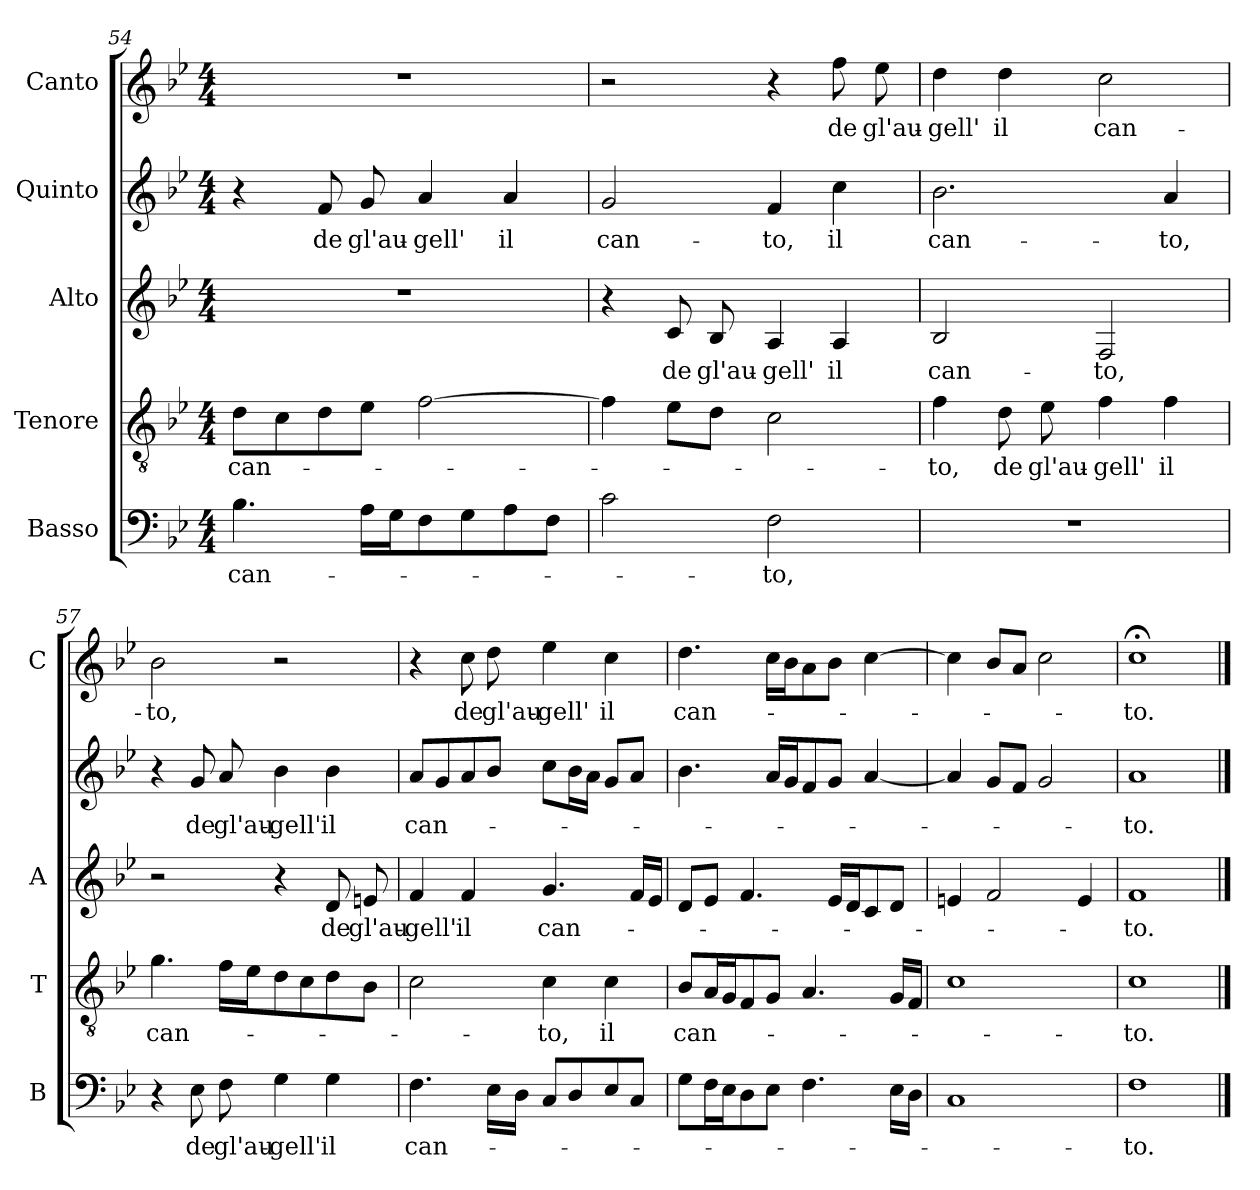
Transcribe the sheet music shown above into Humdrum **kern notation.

**kern	**text	**kern	**text	**kern	**text	**kern	**text	**kern	**text
*part5	*part5	*part4	*part4	*part3	*part3	*part2	*part2	*part1	*part1
*staff5	*staff5	*staff4	*staff4	*staff3	*staff3	*staff2	*staff2	*staff1	*staff1
*I"Basso	*	*I"Tenore	*	*I"Alto	*	*I"Quinto	*	*I"Canto	*
*I'B	*	*I'T	*	*I'A	*	*	*	*I'C	*
*clefF4	*	*clefGv2	*	*clefG2	*	*clefG2	*	*clefG2	*
*k[b-e-]	*	*k[b-e-]	*	*k[b-e-]	*	*k[b-e-]	*	*k[b-e-]	*
*B-:	*	*B-:	*	*B-:	*	*B-:	*	*B-:	*
*M4/4	*	*M4/4	*	*M4/4	*	*M4/4	*	*M4/4	*
=54	=54	=54	=54	=54	=54	=54	=54	=54	=54
!	!LO:LY:b	!	!LO:LY:b	!	!	!	!	!	!
4.B-\	can-	8d\L	can-	1r	.	4r	.	1r	.
.	.	8c\	.	.	.	.	.	.	.
!	!	!	!	!	!	!	!LO:LY:b	!	!
.	.	8d\	.	.	.	8f/	de	.	.
!	!	!	!	!	!	!	!LO:LY:b	!	!
16A\LL	.	8e-\J	.	.	.	8g/	gl'au-	.	.
16G\J	.	.	.	.	.	.	.	.	.
!	!	!	!	!	!	!	!LO:LY:b	!	!
8F\	.	[2f\	.	.	.	4a/	-gell'	.	.
8G\	.	.	.	.	.	.	.	.	.
!	!	!	!	!	!	!	!LO:LY:b	!	!
8A\	.	.	.	.	.	4a/	il	.	.
8F\J	.	.	.	.	.	.	.	.	.
=55	=55	=55	=55	=55	=55	=55	=55	=55	=55
!	!	!	!	!	!	!	!LO:LY:b	!	!
2c\	.	4f\]	.	4r	.	2g/	can-	2r	.
!	!	!	!	!	!LO:LY:b	!	!	!	!
.	.	8e-\L	.	8c/	de	.	.	.	.
!	!	!	!	!	!LO:LY:b	!	!	!	!
.	.	8d\J	.	8B-/	gl'au-	.	.	.	.
!	!LO:LY:b	!	!	!	!LO:LY:b	!	!LO:LY:b	!	!
2F\	-to,	2c\	.	4A/	-gell'	4f/	-to,	4r	.
!	!	!	!	!	!LO:LY:b	!	!LO:LY:b	!	!LO:LY:b
.	.	.	.	4A/	il	4cc\	il	8ff\	de
!	!	!	!	!	!	!	!	!	!LO:LY:b
.	.	.	.	.	.	.	.	8ee-\	gl'au-
=56	=56	=56	=56	=56	=56	=56	=56	=56	=56
!	!	!	!LO:LY:b	!	!LO:LY:b	!	!LO:LY:b	!	!LO:LY:b
1r	.	4f\	-to,	2B-/	can-	2.b-\	can-	4dd\	-gell'
!	!	!	!LO:LY:b	!	!	!	!	!	!LO:LY:b
.	.	8d\	de	.	.	.	.	4dd\	il
!	!	!	!LO:LY:b	!	!	!	!	!	!
.	.	8e-\	gl'au-	.	.	.	.	.	.
!	!	!	!LO:LY:b	!	!LO:LY:b	!	!	!	!LO:LY:b
.	.	4f\	-gell'	2F/	-to,	.	.	2cc\	can-
!	!	!	!LO:LY:b	!	!	!	!LO:LY:b	!	!
.	.	4f\	il	.	.	4a/	-to,	.	.
=57	=57	=57	=57	=57	=57	=57	=57	=57	=57
!	!	!	!LO:LY:b	!	!	!	!	!	!LO:LY:b
4r	.	4.g\	can-	2r	.	4r	.	2b-\	-to,
!	!LO:LY:b	!	!	!	!	!	!LO:LY:b	!	!
8E-\	de	.	.	.	.	8g/	de	.	.
!	!LO:LY:b	!	!	!	!	!	!LO:LY:b	!	!
8F\	gl'au-	16f\LL	.	.	.	8a/	gl'au-	.	.
.	.	16e-\J	.	.	.	.	.	.	.
!	!LO:LY:b	!	!	!	!	!	!LO:LY:b	!	!
4G\	-gell'	8d\	.	4r	.	4b-\	-gell'	2r	.
.	.	8c\	.	.	.	.	.	.	.
!	!LO:LY:b	!	!	!	!LO:LY:b	!	!LO:LY:b	!	!
4G\	il	8d\	.	8d/	de	4b-\	il	.	.
!	!	!	!	!	!LO:LY:b	!	!	!	!
.	.	8B-\J	.	8en/	gl'au-	.	.	.	.
!!LO:LB:g=z
=58	=58	=58	=58	=58	=58	=58	=58	=58	=58
!	!LO:LY:b	!	!	!	!LO:LY:b	!	!LO:LY:b	!	!
4.F\	can-	2c\	.	4f/	-gell'	8a/L	can-	4r	.
.	.	.	.	.	.	8g/	.	.	.
!	!	!	!	!	!LO:LY:b	!	!	!	!LO:LY:b
.	.	.	.	4f/	il	8a/	.	8cc\	de
!	!	!	!	!	!	!	!	!	!LO:LY:b
16E-\LL	.	.	.	.	.	8b-/J	.	8dd\	gl'au-
16D\JJ	.	.	.	.	.	.	.	.	.
!	!	!	!LO:LY:b	!	!LO:LY:b	!	!	!	!LO:LY:b
8C/L	.	4c\	-to,	4.g/	can-	8cc\L	.	4ee-\	-gell'
8D/	.	.	.	.	.	16b-\L	.	.	.
.	.	.	.	.	.	16a\JJ	.	.	.
!	!	!	!LO:LY:b	!	!	!	!	!	!LO:LY:b
8E-/	.	4c\	il	.	.	8g/L	.	4cc\	il
8C/J	.	.	.	16f/LL	.	8a/J	.	.	.
.	.	.	.	16e-/JJ	.	.	.	.	.
=59	=59	=59	=59	=59	=59	=59	=59	=59	=59
!	!	!	!LO:LY:b	!	!	!	!	!	!LO:LY:b
8G\L	.	8B-/L	can-	8d/L	.	4.b-\	.	4.dd\	can-
16F\L	.	16A/L	.	8e-/J	.	.	.	.	.
16E-\J	.	16G/J	.	.	.	.	.	.	.
8D\	.	8F/	.	4.f/	.	.	.	.	.
8E-\J	.	8G/J	.	.	.	16a/LL	.	16cc\LL	.
.	.	.	.	.	.	16g/J	.	16b-\J	.
4.F\	.	4.A/	.	.	.	8f/	.	8a\	.
.	.	.	.	16e-/LL	.	8g/J	.	8b-\J	.
.	.	.	.	16d/J	.	.	.	.	.
.	.	.	.	8c/	.	[4a/	.	[4cc\	.
16E-\LL	.	16G/LL	.	8d/J	.	.	.	.	.
16D\JJ	.	16F/JJ	.	.	.	.	.	.	.
=60	=60	=60	=60	=60	=60	=60	=60	=60	=60
1C	.	1c	.	4en/	.	4a/]	.	4cc\]	.
.	.	.	.	2f/	.	8g/L	.	8b-/L	.
.	.	.	.	.	.	8f/J	.	8a/J	.
.	.	.	.	.	.	2g/	.	2cc\	.
.	.	.	.	4e/	.	.	.	.	.
=61	=61	=61	=61	=61	=61	=61	=61	=61	=61
!	!LO:LY:b	!	!LO:LY:b	!	!LO:LY:b	!	!LO:LY:b	!	!LO:LY:b
1F	-to.	1c	-to.	1f	-to.	1a	-to.	1cc;<	-to.
==	==	==	==	==	==	==	==	==	==
*-	*-	*-	*-	*-	*-	*-	*-	*-	*-
